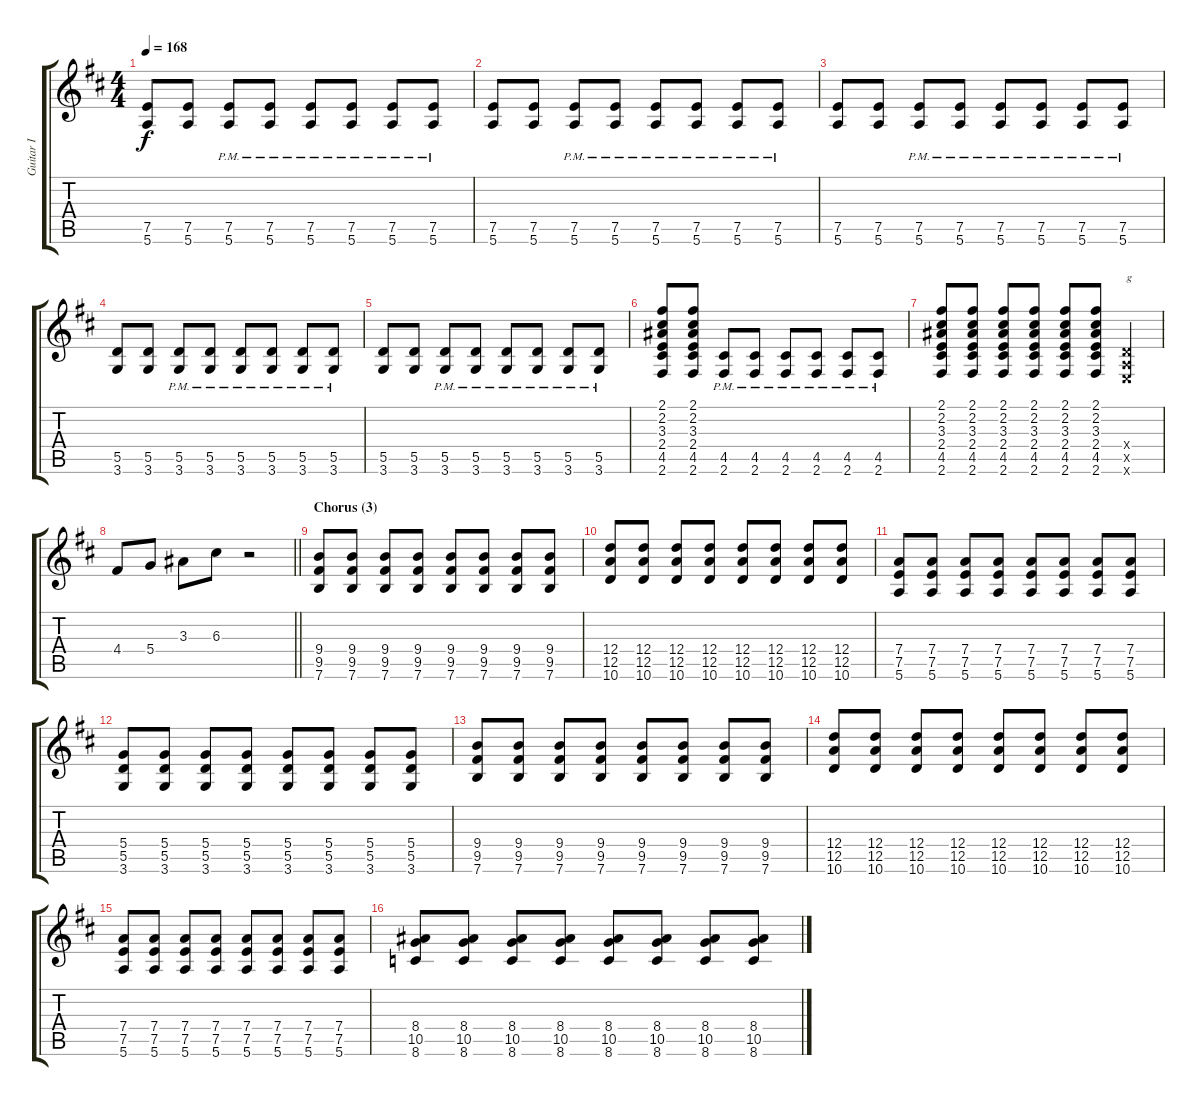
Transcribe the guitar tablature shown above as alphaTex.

\track ("Guitar I" "Guitar I") {instrument distortionguitar}
\staff {score tabs}
\tuning (E4 B3 G3 D3 A2 E2) {hide}
\ts (4 4)
\tempo 168
\clef g2
\ks d
(7.5 5.6).8{dy f} (7.5 5.6).8 (7.5{pm} 5.6{pm}).8 (7.5{pm} 5.6{pm}).8 (7.5{pm} 5.6{pm}).8 (7.5{pm} 5.6{pm}).8 (7.5{pm} 5.6{pm}).8 (7.5{pm} 5.6{pm}).8 |
(7.5 5.6).8 (7.5 5.6).8 (7.5{pm} 5.6{pm}).8 (7.5{pm} 5.6{pm}).8 (7.5{pm} 5.6{pm}).8 (7.5{pm} 5.6{pm}).8 (7.5{pm} 5.6{pm}).8 (7.5{pm} 5.6{pm}).8 |
(7.5 5.6).8 (7.5 5.6).8 (7.5{pm} 5.6{pm}).8 (7.5{pm} 5.6{pm}).8 (7.5{pm} 5.6{pm}).8 (7.5{pm} 5.6{pm}).8 (7.5{pm} 5.6{pm}).8 (7.5{pm} 5.6{pm}).8 |
(5.5 3.6).8 (5.5 3.6).8 (5.5{pm} 3.6{pm}).8 (5.5{pm} 3.6{pm}).8 (5.5{pm} 3.6{pm}).8 (5.5{pm} 3.6{pm}).8 (5.5{pm} 3.6{pm}).8 (5.5{pm} 3.6{pm}).8 |
(5.5 3.6).8 (5.5 3.6).8 (5.5{pm} 3.6{pm}).8 (5.5{pm} 3.6{pm}).8 (5.5{pm} 3.6{pm}).8 (5.5{pm} 3.6{pm}).8 (5.5{pm} 3.6{pm}).8 (5.5{pm} 3.6{pm}).8 |
(2.1 2.2 3.3 2.4 4.5 2.6).8 (2.1 2.2 3.3 2.4 4.5 2.6).8 (4.5{pm} 2.6{pm}).8 (4.5{pm} 2.6{pm}).8 (4.5{pm} 2.6{pm}).8 (4.5{pm} 2.6{pm}).8 (4.5{pm} 2.6{pm}).8 (4.5{pm} 2.6{pm}).8 |
(2.1 2.2 3.3 2.4 4.5 2.6).8 (2.1 2.2 3.3 2.4 4.5 2.6).8 (2.1 2.2 3.3 2.4 4.5 2.6).8 (2.1 2.2 3.3 2.4 4.5 2.6).8 (2.1 2.2 3.3 2.4 4.5 2.6).8 (2.1 2.2 3.3 2.4 4.5 2.6).8 (0.4{x} 0.5{x} 0.6{x}).4{txt "g"} |
\barLineRight lightlight
4.4.8 5.4.8 3.3.8 6.3.8 r.2 |
\section ("" "Chorus (3)")
(9.4 9.5 7.6).8 (9.4 9.5 7.6).8 (9.4 9.5 7.6).8 (9.4 9.5 7.6).8 (9.4 9.5 7.6).8 (9.4 9.5 7.6).8 (9.4 9.5 7.6).8 (9.4 9.5 7.6).8 |
(12.4 12.5 10.6).8 (12.4 12.5 10.6).8 (12.4 12.5 10.6).8 (12.4 12.5 10.6).8 (12.4 12.5 10.6).8 (12.4 12.5 10.6).8 (12.4 12.5 10.6).8 (12.4 12.5 10.6).8 |
(7.4 7.5 5.6).8 (7.4 7.5 5.6).8 (7.4 7.5 5.6).8 (7.4 7.5 5.6).8 (7.4 7.5 5.6).8 (7.4 7.5 5.6).8 (7.4 7.5 5.6).8 (7.4 7.5 5.6).8 |
(5.4 5.5 3.6).8 (5.4 5.5 3.6).8 (5.4 5.5 3.6).8 (5.4 5.5 3.6).8 (5.4 5.5 3.6).8 (5.4 5.5 3.6).8 (5.4 5.5 3.6).8 (5.4 5.5 3.6).8 |
(9.4 9.5 7.6).8 (9.4 9.5 7.6).8 (9.4 9.5 7.6).8 (9.4 9.5 7.6).8 (9.4 9.5 7.6).8 (9.4 9.5 7.6).8 (9.4 9.5 7.6).8 (9.4 9.5 7.6).8 |
(12.4 12.5 10.6).8 (12.4 12.5 10.6).8 (12.4 12.5 10.6).8 (12.4 12.5 10.6).8 (12.4 12.5 10.6).8 (12.4 12.5 10.6).8 (12.4 12.5 10.6).8 (12.4 12.5 10.6).8 |
(7.4 7.5 5.6).8 (7.4 7.5 5.6).8 (7.4 7.5 5.6).8 (7.4 7.5 5.6).8 (7.4 7.5 5.6).8 (7.4 7.5 5.6).8 (7.4 7.5 5.6).8 (7.4 7.5 5.6).8 |
(8.4 10.5 8.6).8 (8.4 10.5 8.6).8 (8.4 10.5 8.6).8 (8.4 10.5 8.6).8 (8.4 10.5 8.6).8 (8.4 10.5 8.6).8 (8.4 10.5 8.6).8 (8.4 10.5 8.6).8
